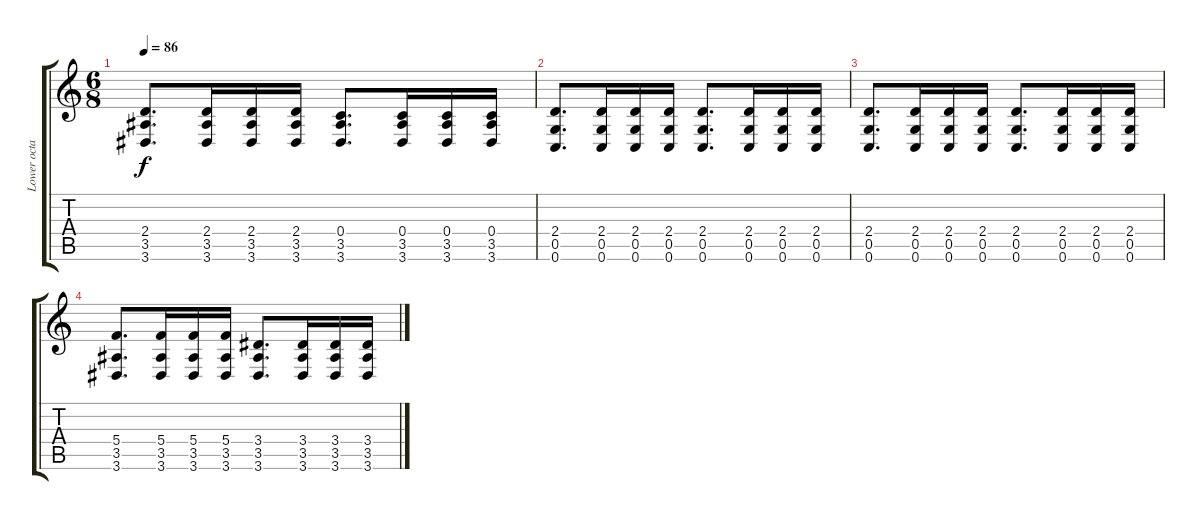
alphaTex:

\track ("Lower octave" "Lower octa") {instrument acousticguitarsteel}
\staff {score tabs}
\tuning (E4 C4 G3 C3 G2 C2) {hide}
\ts (6 8)
\tempo 86
\clef g2
\ks c
(2.4 3.5 3.6).8{d dy f} (2.4 3.5 3.6).16 (2.4 3.5 3.6).16 (2.4 3.5 3.6).16 (0.4 3.5 3.6).8{d} (0.4 3.5 3.6).16 (0.4 3.5 3.6).16 (0.4 3.5 3.6).16 |
(2.4 0.5 0.6).8{d} (2.4 0.5 0.6).16 (2.4 0.5 0.6).16 (2.4 0.5 0.6).16 (2.4 0.5 0.6).8{d} (2.4 0.5 0.6).16 (2.4 0.5 0.6).16 (2.4 0.5 0.6).16 |
(2.4 0.5 0.6).8{d} (2.4 0.5 0.6).16 (2.4 0.5 0.6).16 (2.4 0.5 0.6).16 (2.4 0.5 0.6).8{d} (2.4 0.5 0.6).16 (2.4 0.5 0.6).16 (2.4 0.5 0.6).16 |
(5.4 3.5 3.6).8{d} (5.4 3.5 3.6).16 (5.4 3.5 3.6).16 (5.4 3.5 3.6).16 (3.4 3.5 3.6).8{d} (3.4 3.5 3.6).16 (3.4 3.5 3.6).16 (3.4 3.5 3.6).16
